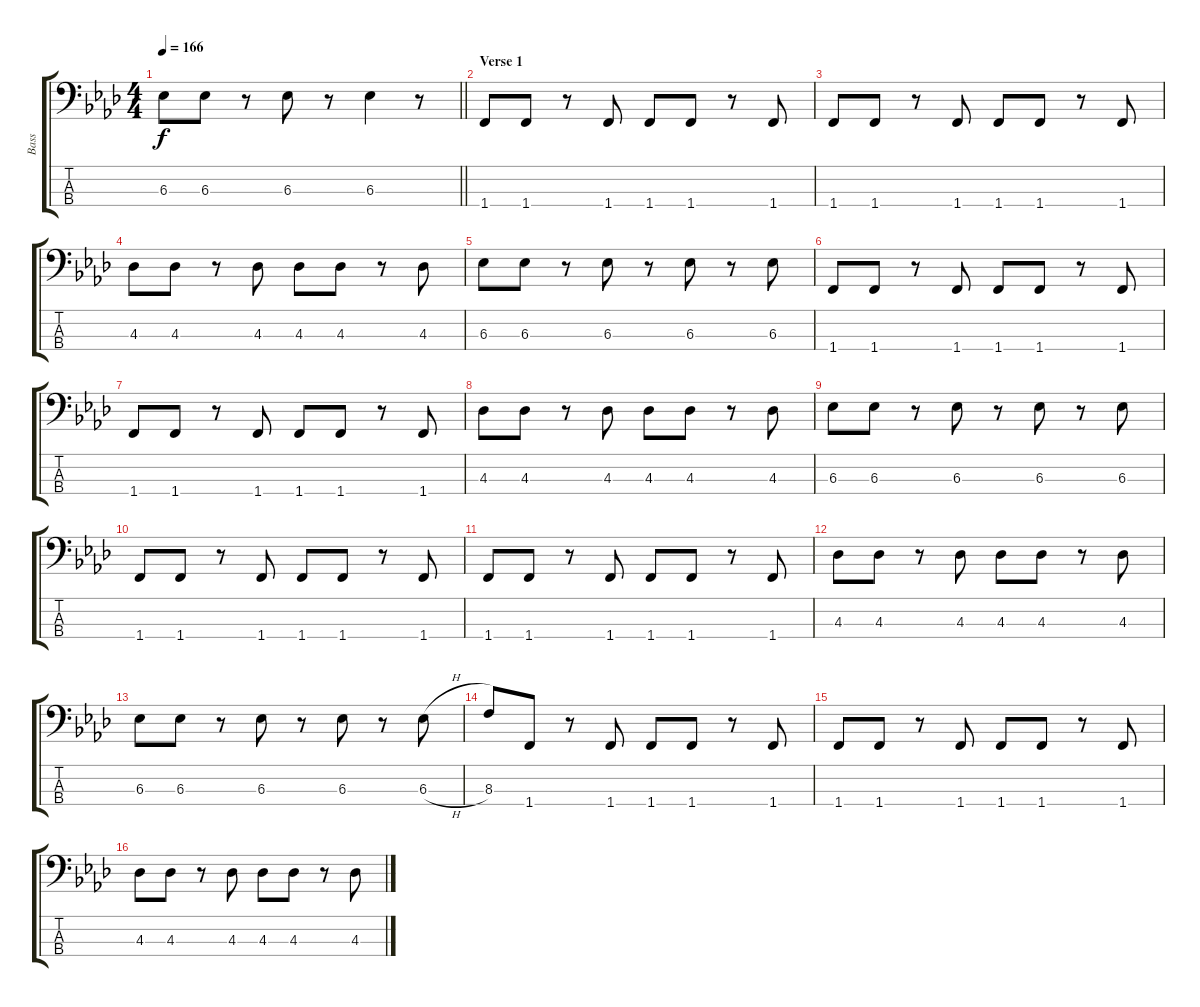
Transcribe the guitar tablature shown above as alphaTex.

\track ("Bass" "Bass") {instrument electricbassfinger}
\staff {score tabs}
\tuning (G2 D2 A1 E1) {hide}
\ts (4 4)
\tempo 166
\clef f4
\barLineRight lightlight
\ks ab
6.3.8{dy f} 6.3.8 r.8 6.3.8 r.8 6.3.4 r.8 |
\section ("" "Verse 1")
1.4.8 1.4.8 r.8 1.4.8 1.4.8 1.4.8 r.8 1.4.8 |
1.4.8 1.4.8 r.8 1.4.8 1.4.8 1.4.8 r.8 1.4.8 |
4.3.8 4.3.8 r.8 4.3.8 4.3.8 4.3.8 r.8 4.3.8 |
6.3.8 6.3.8 r.8 6.3.8 r.8 6.3.8 r.8 6.3.8 |
1.4.8 1.4.8 r.8 1.4.8 1.4.8 1.4.8 r.8 1.4.8 |
1.4.8 1.4.8 r.8 1.4.8 1.4.8 1.4.8 r.8 1.4.8 |
4.3.8 4.3.8 r.8 4.3.8 4.3.8 4.3.8 r.8 4.3.8 |
6.3.8 6.3.8 r.8 6.3.8 r.8 6.3.8 r.8 6.3.8 |
1.4.8 1.4.8 r.8 1.4.8 1.4.8 1.4.8 r.8 1.4.8 |
1.4.8 1.4.8 r.8 1.4.8 1.4.8 1.4.8 r.8 1.4.8 |
4.3.8 4.3.8 r.8 4.3.8 4.3.8 4.3.8 r.8 4.3.8 |
6.3.8 6.3.8 r.8 6.3.8 r.8 6.3.8 r.8 6.3{h}.8 |
8.3.8 1.4.8 r.8 1.4.8 1.4.8 1.4.8 r.8 1.4.8 |
1.4.8 1.4.8 r.8 1.4.8 1.4.8 1.4.8 r.8 1.4.8 |
4.3.8 4.3.8 r.8 4.3.8 4.3.8 4.3.8 r.8 4.3.8
